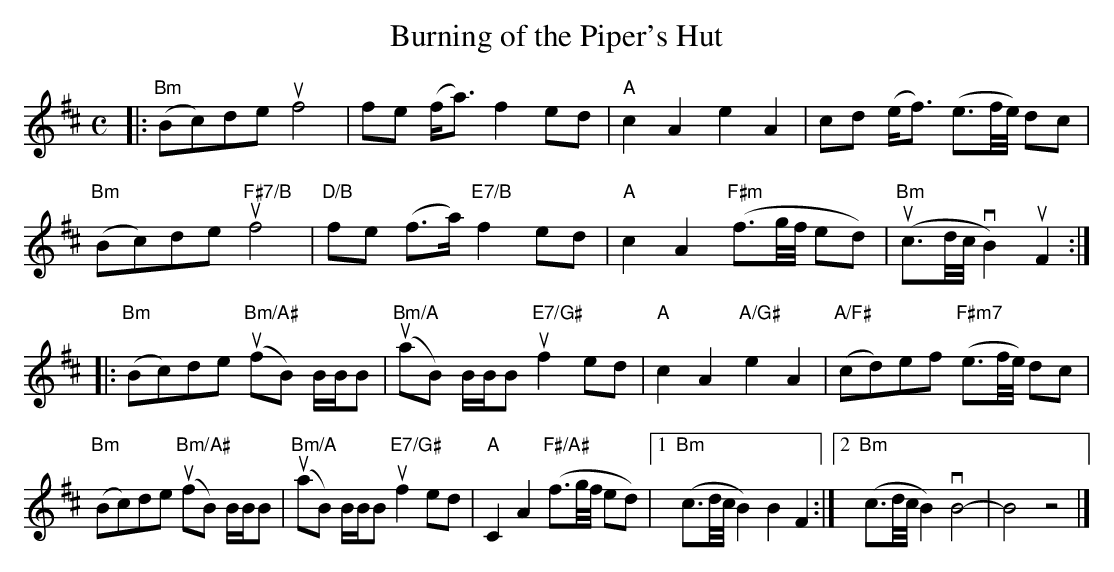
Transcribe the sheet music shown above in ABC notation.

X:1
T:Burning of the Piper's Hut
M:C
Q:90
K:Bm
|:"Bm"(Bc)de uf4| fe (f<a) f2ed| "A"c2A2e2A2| cd (e<f) (e3/2f//e//) dc|
"Bm"(Bc)de "F#7/B" uf4|"D/B"fe (f>a) "E7/B"f2ed|"A"c2A2 "F#m"(f3/2g//f// ed)| "Bm"u(c3/2d//c// vB2) uF2::
"Bm"(Bc)de "Bm/A#"u(fB) B/B/B| "Bm/A"u(aB) B/B/B "E7/G#"uf2ed| "A"c2A2 "A/G#"e2A2| "A/F#" (cd)ef "F#m7"(e3/2f//e//) dc|
"Bm"(Bc)de "Bm/A#"u(fB) B/B/B| "Bm/A"u(aB) B/B/B "E7/G#"uf2ed| "A"C2A2 "F#/A#"(f3/2g//f// ed)|1 "Bm"(c3/2d//c// B2)B2F2:|2"Bm"(c3/2d//c//B2) vB4-|B4z4|]
